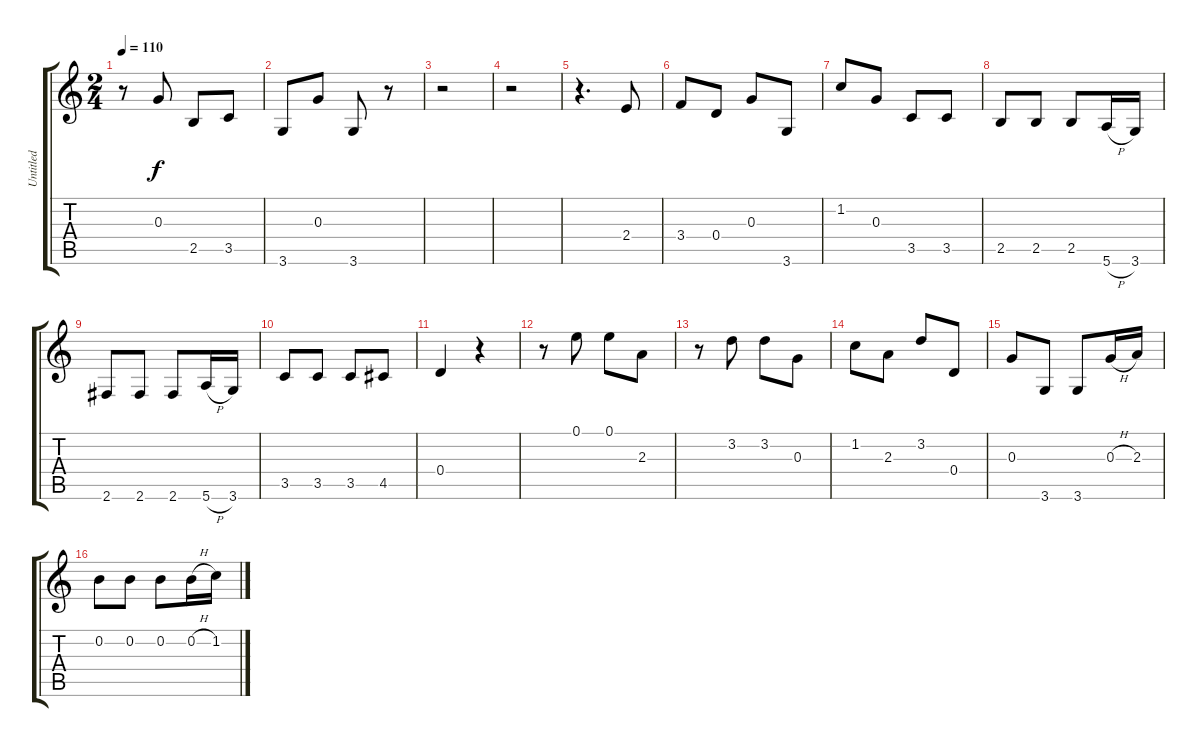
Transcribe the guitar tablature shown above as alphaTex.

\track ("Untitled" "Untitled") {instrument acousticguitarnylon}
\staff {score tabs}
\tuning (E4 B3 G3 D3 A2 E2) {hide}
\ts (2 4)
\tempo 110
\clef g2
\ks c
r.8{dy f} 0.3.8 2.5.8 3.5.8 |
3.6.8 0.3.8 3.6.8 r.8 |
r.2 |
r.2 |
r.4{d} 2.4.8 |
3.4.8 0.4.8 0.3.8 3.6.8 |
1.2.8 0.3.8 3.5.8 3.5.8 |
2.5.8 2.5.8 2.5.8 5.6{h}.16 3.6.16 |
2.6.8 2.6.8 2.6.8 5.6{h}.16 3.6.16 |
3.5.8 3.5.8 3.5.8 4.5.8 |
0.4.4 r.4 |
r.8 0.1.8 0.1.8 2.3.8 |
r.8 3.2.8 3.2.8 0.3.8 |
1.2.8 2.3.8 3.2.8 0.4.8 |
0.3.8 3.6.8 3.6.8 0.3{h}.16 2.3.16 |
0.2.8 0.2.8 0.2.8 0.2{h}.16 1.2.16
